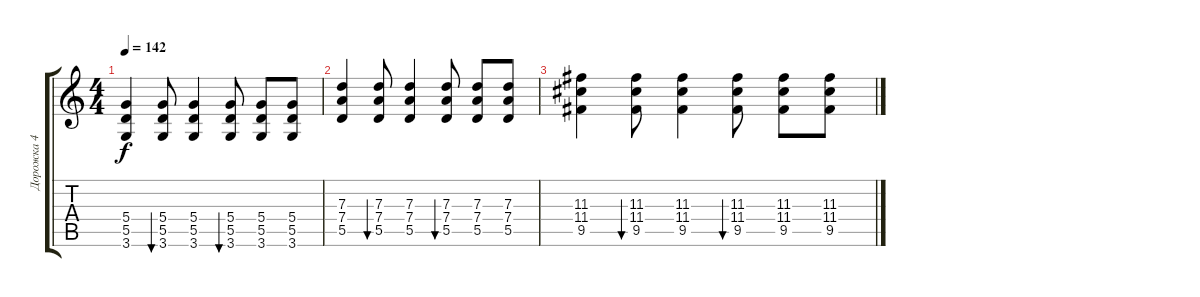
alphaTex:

\track ("Дорожка 4" "Дорожка 4") {instrument distortionguitar}
\staff {score tabs}
\tuning (E4 B3 G3 D3 A2 E2) {hide}
\ts (4 4)
\tempo 142
\clef g2
\ks c
(5.4 5.5 3.6).4{dy f} (5.4 5.5 3.6).8{bu 60} (5.4 5.5 3.6).4 (5.4 5.5 3.6).8{bu 60} (5.4 5.5 3.6).8 (5.4 5.5 3.6).8 |
(7.3 7.4 5.5).4 (7.3 7.4 5.5).8{bu 60} (7.3 7.4 5.5).4 (7.3 7.4 5.5).8{bu 60} (7.3 7.4 5.5).8 (7.3 7.4 5.5).8 |
(11.3 11.4 9.5).4 (11.3 11.4 9.5).8{bu 60} (11.3 11.4 9.5).4 (11.3 11.4 9.5).8{bu 60} (11.3 11.4 9.5).8 (11.3 11.4 9.5).8
